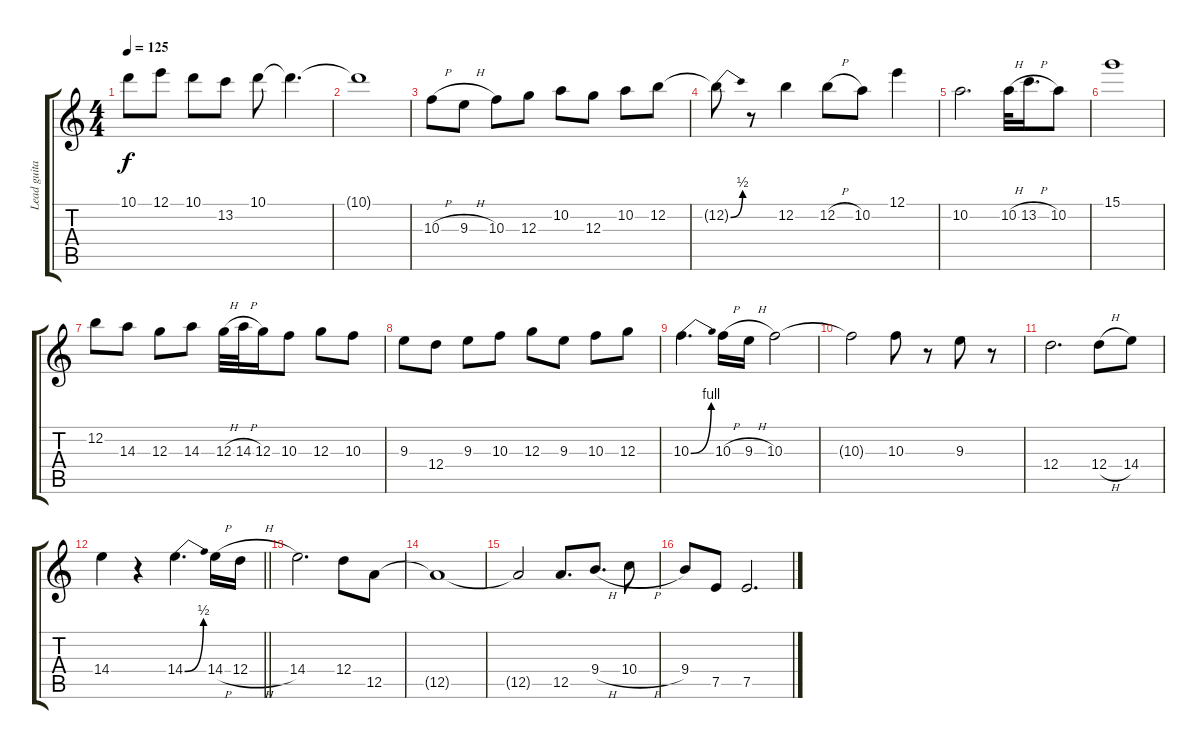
\track ("Lead guitar 1" "Lead guita") {instrument overdrivenguitar}
\staff {score tabs}
\tuning (E4 B3 G3 D3 A2 E2) {hide}
\ts (4 4)
\tempo 125
\clef g2
\ks c
10.1.8{dy f} 12.1.8 10.1.8 13.2.8 10.1.8 10.1{t}.4{d} |
10.1{t}.1 |
10.3{h}.8 9.3{h}.8 10.3.8 12.3.8 10.2.8 12.3.8 10.2.8 12.2.8 |
12.2{be (bend 0 0 60 2) t}.8 r.8 12.2.4 12.2{h}.8 10.2.8 12.1.4 |
10.2.2{d} 10.2{h}.32 13.2{h}.16{d} 10.2.8 |
15.1.1 |
12.2.8 14.3.8 12.3.8 14.3.8 12.3{h}.32 14.3{h}.32 12.3.16 10.3.8 12.3.8 10.3.8 |
9.3.8 12.4.8 9.3.8 10.3.8 12.3.8 9.3.8 10.3.8 12.3.8 |
10.3{be (bend 0 0 60 4)}.4{d} 10.3{h}.16 9.3{h}.16 10.3.2 |
10.3{t}.2 10.3.8 r.8 9.3.8 r.8 |
12.4.2{d} 12.4{h}.8 14.4.8 |
\barLineRight lightlight
14.4.4 r.4 14.4{be (bend 0 0 60 2)}.4{d} 14.4{h}.16 12.4{h}.16 |
14.4.2{d} 12.4.8 12.5.8 |
12.5{t}.1 |
12.5{t}.2 12.5.8{d} 9.4{h}.8{d} 10.4{h}.8 |
9.4.8 7.5.8 7.5.2{d}
